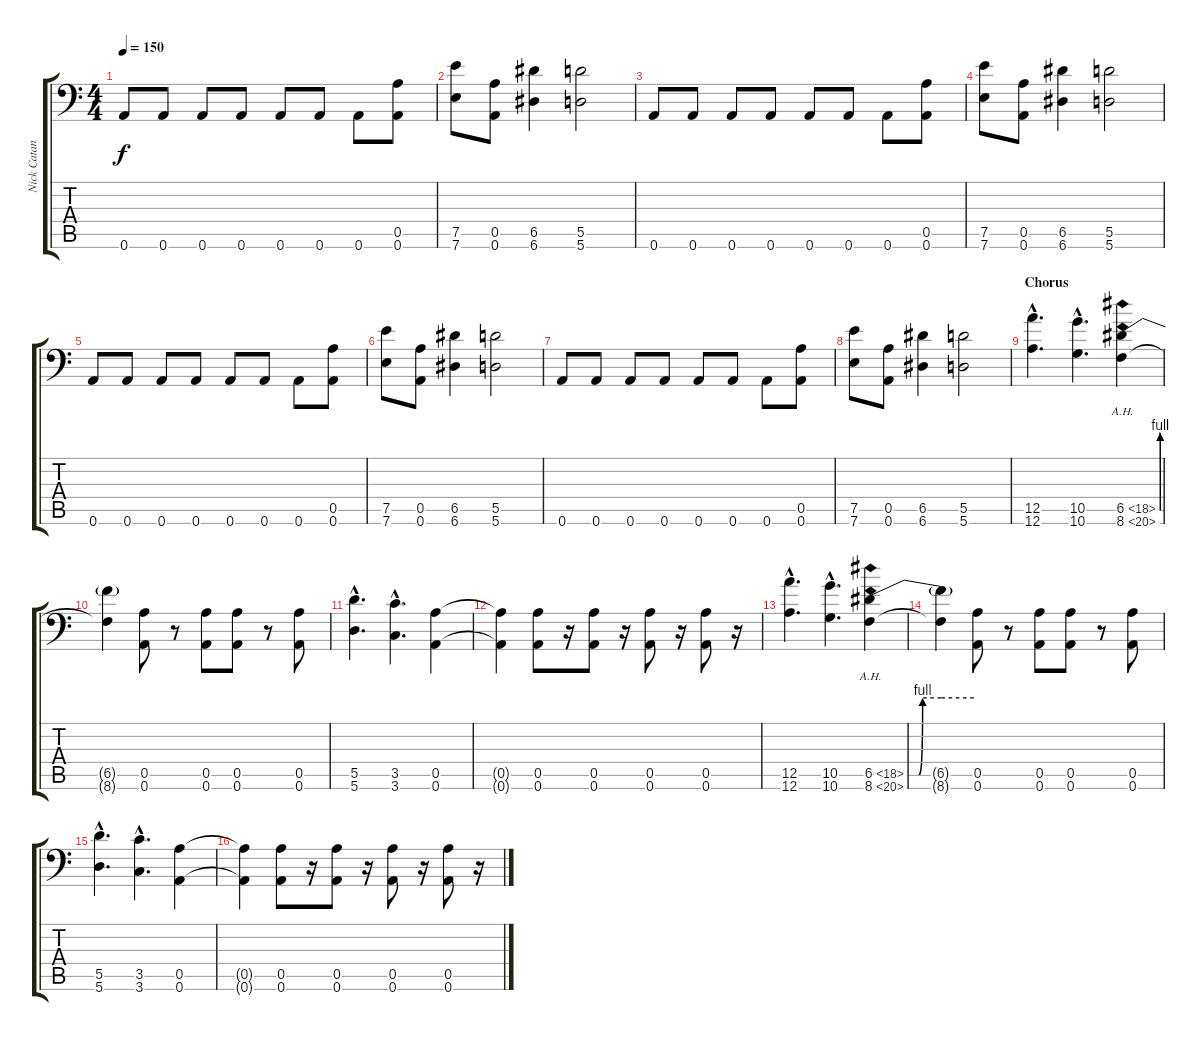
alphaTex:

\track ("Nick Catanese" "Nick Catan") {instrument distortionguitar}
\staff {score tabs}
\tuning (E4 B3 G3 D3 A2 A1) {hide}
\ts (4 4)
\tempo 150
\clef f4
\ks c
0.6.8{dy f volume 16} 0.6.8 0.6.8 0.6.8 0.6.8 0.6.8 0.6.8 (0.5 0.6).8 |
(7.5 7.6).8 (0.5 0.6).8 (6.5 6.6).4 (5.5 5.6).2 |
0.6.8 0.6.8 0.6.8 0.6.8 0.6.8 0.6.8 0.6.8 (0.5 0.6).8 |
(7.5 7.6).8 (0.5 0.6).8 (6.5 6.6).4 (5.5 5.6).2 |
0.6.8{volume 16} 0.6.8 0.6.8 0.6.8 0.6.8 0.6.8 0.6.8 (0.5 0.6).8 |
(7.5 7.6).8 (0.5 0.6).8 (6.5 6.6).4 (5.5 5.6).2 |
0.6.8 0.6.8 0.6.8 0.6.8 0.6.8 0.6.8 0.6.8 (0.5 0.6).8 |
(7.5 7.6).8 (0.5 0.6).8 (6.5 6.6).4 (5.5 5.6).2 |
\section ("" "Chorus")
(12.5{hac} 12.6{hac}).4{d} (10.5{hac} 10.6{hac}).4{d} (6.5{be (custom 0 0 9 0 13 4 30 4 60 4) ah 12} 8.6{ah 12}).4 |
(6.5{t} 8.6{t}).4 (0.5 0.6).8 r.8 (0.5 0.6).8 (0.5 0.6).8 r.8 (0.5 0.6).8 |
(5.5{hac} 5.6{hac}).4{d} (3.5{hac} 3.6{hac}).4{d} (0.5 0.6).4 |
(0.5{t} 0.6{t}).4 (0.5 0.6).8 r.16 (0.5 0.6).8 r.16 (0.5 0.6).8 r.16 (0.5 0.6).8 r.16 |
(12.5{hac} 12.6{hac}).4{d} (10.5{hac} 10.6{hac}).4{d} (6.5{be (custom 0 0 9 0 13 4 30 4 60 4) ah 12} 8.6{ah 12}).4 |
(6.5{t} 8.6{t}).4 (0.5 0.6).8 r.8 (0.5 0.6).8 (0.5 0.6).8 r.8 (0.5 0.6).8 |
(5.5{hac} 5.6{hac}).4{d} (3.5{hac} 3.6{hac}).4{d} (0.5 0.6).4 |
(0.5{t} 0.6{t}).4 (0.5 0.6).8 r.16 (0.5 0.6).8 r.16 (0.5 0.6).8 r.16 (0.5 0.6).8 r.16
